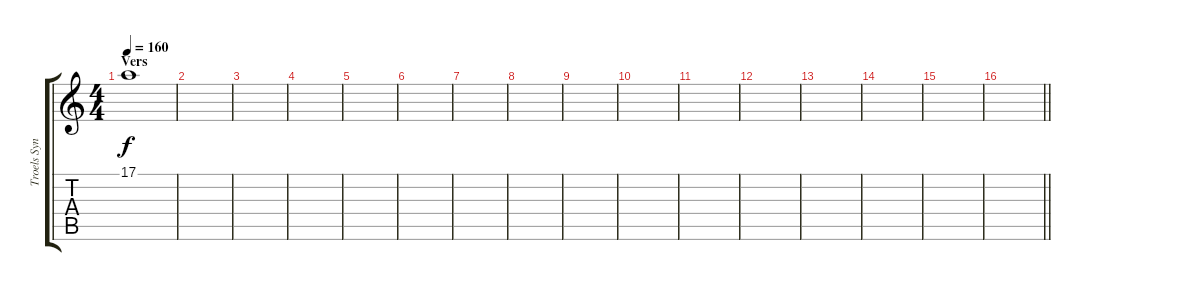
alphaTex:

\track ("Troels Synth" "Troels Syn") {instrument lead2sawtooth}
\staff {score tabs}
\tuning (E4 B3 G3 D3 A2 E2) {hide}
\ts (4 4)
\section ("" "Vers")
\tempo 160
\clef g2
\ks c
17.1.1{dy f} |
|
|
|
|
|
|
|
|
|
|
|
|
|
|
\barLineRight lightlight
